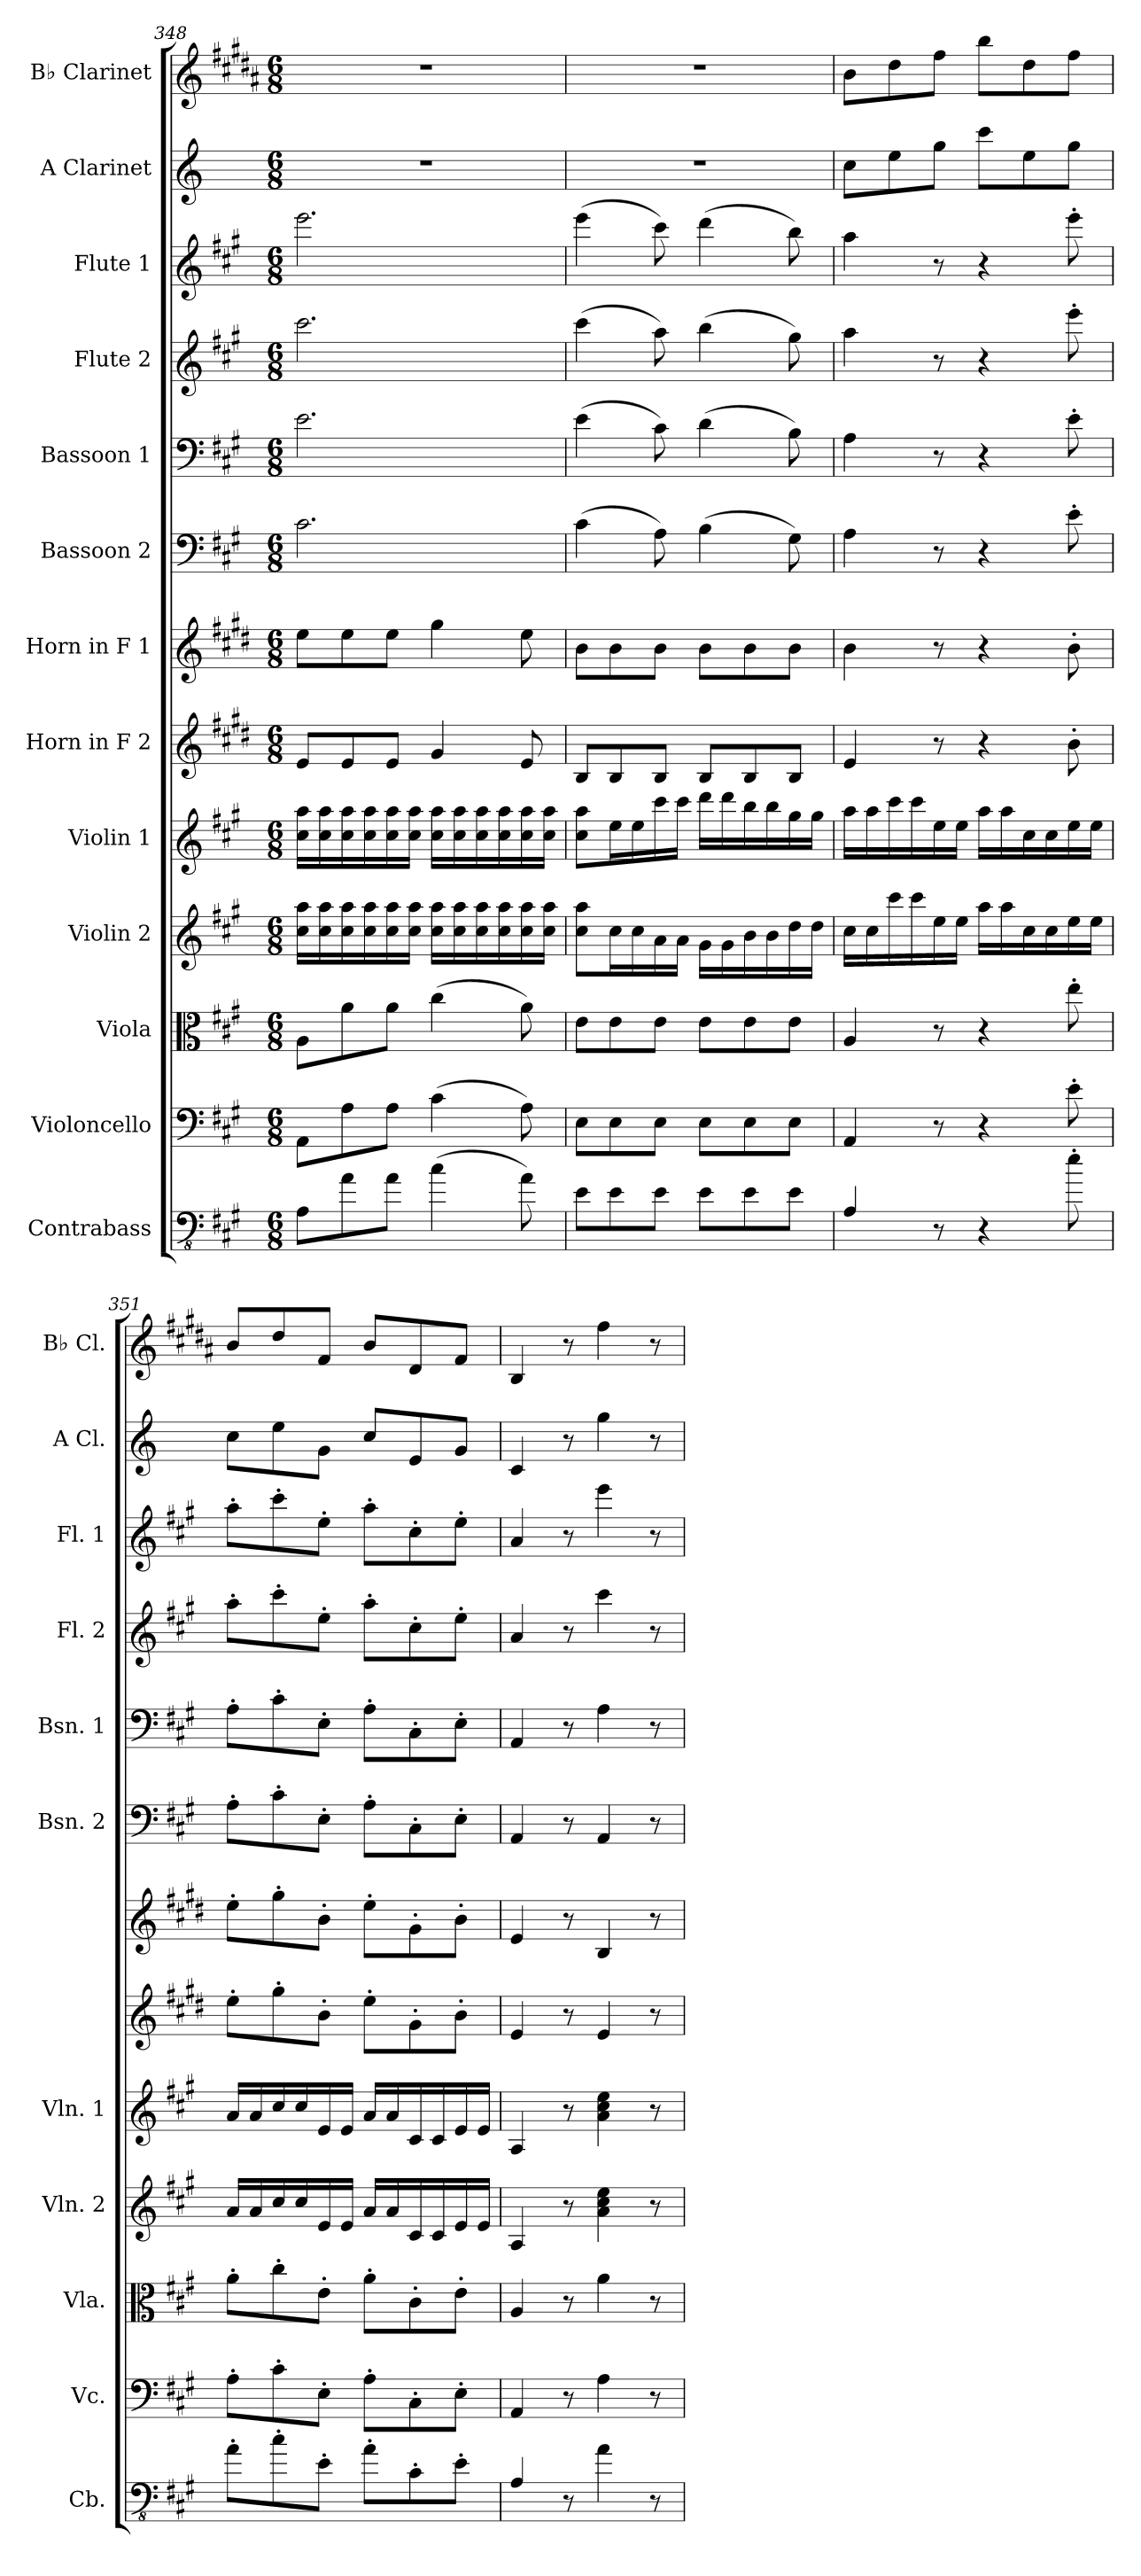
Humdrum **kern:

**kern	**kern	**kern	**kern	**kern	**kern	**kern	**kern	**kern	**kern	**kern	**kern	**kern
*part13	*part12	*part11	*part10	*part9	*part8	*part7	*part6	*part5	*part4	*part3	*part2	*part1
*staff13	*staff12	*staff11	*staff10	*staff9	*staff8	*staff7	*staff6	*staff5	*staff4	*staff3	*staff2	*staff1
*I"Contrabass	*I"Violoncello	*I"Viola	*I"Violin 2	*I"Violin 1	*I"Horn in F 2	*I"Horn in F 1	*I"Bassoon 2	*I"Bassoon 1	*I"Flute 2	*I"Flute 1	*I"A Clarinet	*I"B♭ Clarinet
*I'Cb.	*I'Vc.	*I'Vla.	*I'Vln. 2	*I'Vln. 1	*	*	*I'Bsn. 2	*I'Bsn. 1	*I'Fl. 2	*I'Fl. 1	*I'A Cl.	*I'B♭ Cl.
*clefFv4	*clefF4	*clefC3	*clefG2	*clefG2	*clefG2	*clefG2	*clefF4	*clefF4	*clefG2	*clefG2	*clefG2	*clefG2
*ITrd7c12	*	*	*	*	*ITrd4c7	*ITrd4c7	*	*	*	*	*ITrd2c3	*ITrd1c2
*k[f#c#g#]	*k[f#c#g#]	*k[f#c#g#]	*k[f#c#g#]	*k[f#c#g#]	*k[f#c#g#]	*k[f#c#g#]	*k[f#c#g#]	*k[f#c#g#]	*k[f#c#g#]	*k[f#c#g#]	*k[f#c#g#]	*k[f#c#g#]
*M6/8	*M6/8	*M6/8	*M6/8	*M6/8	*M6/8	*M6/8	*M6/8	*M6/8	*M6/8	*M6/8	*M6/8	*M6/8
=348	=348	=348	=348	=348	=348	=348	=348	=348	=348	=348	=348	=348
8AAA\L	8AA\L	8A\L	16cc#\ 16aa\LL	16cc#\ 16aa\LL	8A/L	8a\L	2.c#\	2.e\	2.ccc#\	2.eee\	2.r	2.r
.	.	.	16cc#\ 16aa\	16cc#\ 16aa\	.	.	.	.	.	.	.	.
8AA\	8A\	8a\	16cc#\ 16aa\	16cc#\ 16aa\	8A/	8a\	.	.	.	.	.	.
.	.	.	16cc#\ 16aa\	16cc#\ 16aa\	.	.	.	.	.	.	.	.
8AA\J	8A\J	8a\J	16cc#\ 16aa\	16cc#\ 16aa\	8A/J	8a\J	.	.	.	.	.	.
.	.	.	16cc#\ 16aa\JJ	16cc#\ 16aa\JJ	.	.	.	.	.	.	.	.
(>4C#\	(>4c#\	(>4cc#\	16cc#\ 16aa\LL	16cc#\ 16aa\LL	4c#/	4cc#\	.	.	.	.	.	.
.	.	.	16cc#\ 16aa\	16cc#\ 16aa\	.	.	.	.	.	.	.	.
.	.	.	16cc#\ 16aa\	16cc#\ 16aa\	.	.	.	.	.	.	.	.
.	.	.	16cc#\ 16aa\	16cc#\ 16aa\	.	.	.	.	.	.	.	.
8AA\)	8A\)	8a\)	16cc#\ 16aa\	16cc#\ 16aa\	8A/	8a\	.	.	.	.	.	.
.	.	.	16cc#\ 16aa\JJ	16cc#\ 16aa\JJ	.	.	.	.	.	.	.	.
=349	=349	=349	=349	=349	=349	=349	=349	=349	=349	=349	=349	=349
8EE\L	8E\L	8e\L	8cc#\ 8aa\L	8cc#\ 8aa\L	8E/L	8e\L	(>4c#\	(>4e\	(>4ccc#\	(>4eee\	2.r	2.r
8EE\	8E\	8e\	16cc#\L	16ee\L	8E/	8e\	.	.	.	.	.	.
.	.	.	16cc#\	16ee\	.	.	.	.	.	.	.	.
8EE\J	8E\J	8e\J	16a\	16ccc#\	8E/J	8e\J	8A\)	8c#\)	8aa\)	8ccc#\)	.	.
.	.	.	16a\JJ	16ccc#\JJ	.	.	.	.	.	.	.	.
8EE\L	8E\L	8e\L	16g#\LL	16ddd\LL	8E/L	8e\L	(>4B\	(>4d\	(>4bb\	(>4ddd\	.	.
.	.	.	16g#\	16ddd\	.	.	.	.	.	.	.	.
8EE\	8E\	8e\	16b\	16bb\	8E/	8e\	.	.	.	.	.	.
.	.	.	16b\	16bb\	.	.	.	.	.	.	.	.
8EE\J	8E\J	8e\J	16dd\	16gg#\	8E/J	8e\J	8G#\)	8B\)	8gg#\)	8bb\)	.	.
.	.	.	16dd\JJ	16gg#\JJ	.	.	.	.	.	.	.	.
!!LO:PB:g=z
=350	=350	=350	=350	=350	=350	=350	=350	=350	=350	=350	=350	=350
4AAA/	4AA/	4A/	16cc#\LL	16aa\LL	4A/	4e\	4A\	4A\	4aa\	4aa\	8a\L	8a\L
.	.	.	16cc#\	16aa\	.	.	.	.	.	.	.	.
.	.	.	16ccc#\	16ccc#\	.	.	.	.	.	.	8cc#\	8cc#\
.	.	.	16ccc#\	16ccc#\	.	.	.	.	.	.	.	.
8r	8r	8r	16ee\	16ee\	8r	8r	8r	8r	8r	8r	8ee\J	8ee\J
.	.	.	16ee\JJ	16ee\JJ	.	.	.	.	.	.	.	.
4r	4r	4r	16aa\LL	16aa\LL	4r	4r	4r	4r	4r	4r	8aa\L	8aa\L
.	.	.	16aa\	16aa\	.	.	.	.	.	.	.	.
.	.	.	16cc#\	16cc#\	.	.	.	.	.	.	8cc#\	8cc#\
.	.	.	16cc#\	16cc#\	.	.	.	.	.	.	.	.
8E'\	8e'\	8ee'\	16ee\	16ee\	8e'\	8e'\	8e'\	8e'\	8eee'\	8eee'\	8ee\J	8ee\J
.	.	.	16ee\JJ	16ee\JJ	.	.	.	.	.	.	.	.
=351	=351	=351	=351	=351	=351	=351	=351	=351	=351	=351	=351	=351
8AA'\L	8A'\L	8a'\L	16a/LL	16a/LL	8a'\L	8a'\L	8A'\L	8A'\L	8aa'\L	8aa'\L	8a\L	8a/L
.	.	.	16a/	16a/	.	.	.	.	.	.	.	.
8C#'\	8c#'\	8cc#'\	16cc#/	16cc#/	8cc#'\	8cc#'\	8c#'\	8c#'\	8ccc#'\	8ccc#'\	8cc#\	8cc#/
.	.	.	16cc#/	16cc#/	.	.	.	.	.	.	.	.
8EE'\J	8E'\J	8e'\J	16e/	16e/	8e'\J	8e'\J	8E'\J	8E'\J	8ee'\J	8ee'\J	8e\J	8e/J
.	.	.	16e/JJ	16e/JJ	.	.	.	.	.	.	.	.
8AA'\L	8A'\L	8a'\L	16a/LL	16a/LL	8a'\L	8a'\L	8A'\L	8A'\L	8aa'\L	8aa'\L	8a/L	8a/L
.	.	.	16a/	16a/	.	.	.	.	.	.	.	.
8CC#'\	8C#'\	8c#'\	16c#/	16c#/	8c#'\	8c#'\	8C#'\	8C#'\	8cc#'\	8cc#'\	8c#/	8c#/
.	.	.	16c#/	16c#/	.	.	.	.	.	.	.	.
8EE'\J	8E'\J	8e'\J	16e/	16e/	8e'\J	8e'\J	8E'\J	8E'\J	8ee'\J	8ee'\J	8e/J	8e/J
.	.	.	16e/JJ	16e/JJ	.	.	.	.	.	.	.	.
=352	=352	=352	=352	=352	=352	=352	=352	=352	=352	=352	=352	=352
4AAA/	4AA/	4A/	4A/	4A/	4A/	4A/	4AA/	4AA/	4a/	4a/	4A/	4A/
8r	8r	8r	8r	8r	8r	8r	8r	8r	8r	8r	8r	8r
4AA\	4A\	4a\	4a\ 4cc#\ 4ee\	4a\ 4cc#\ 4ee\	4A/	4E/	4AA/	4A\	4ccc#\	4eee\	4ee\	4ee\
8r	8r	8r	8r	8r	8r	8r	8r	8r	8r	8r	8r	8r
=	=	=	=	=	=	=	=	=	=	=	=	=
*-	*-	*-	*-	*-	*-	*-	*-	*-	*-	*-	*-	*-
